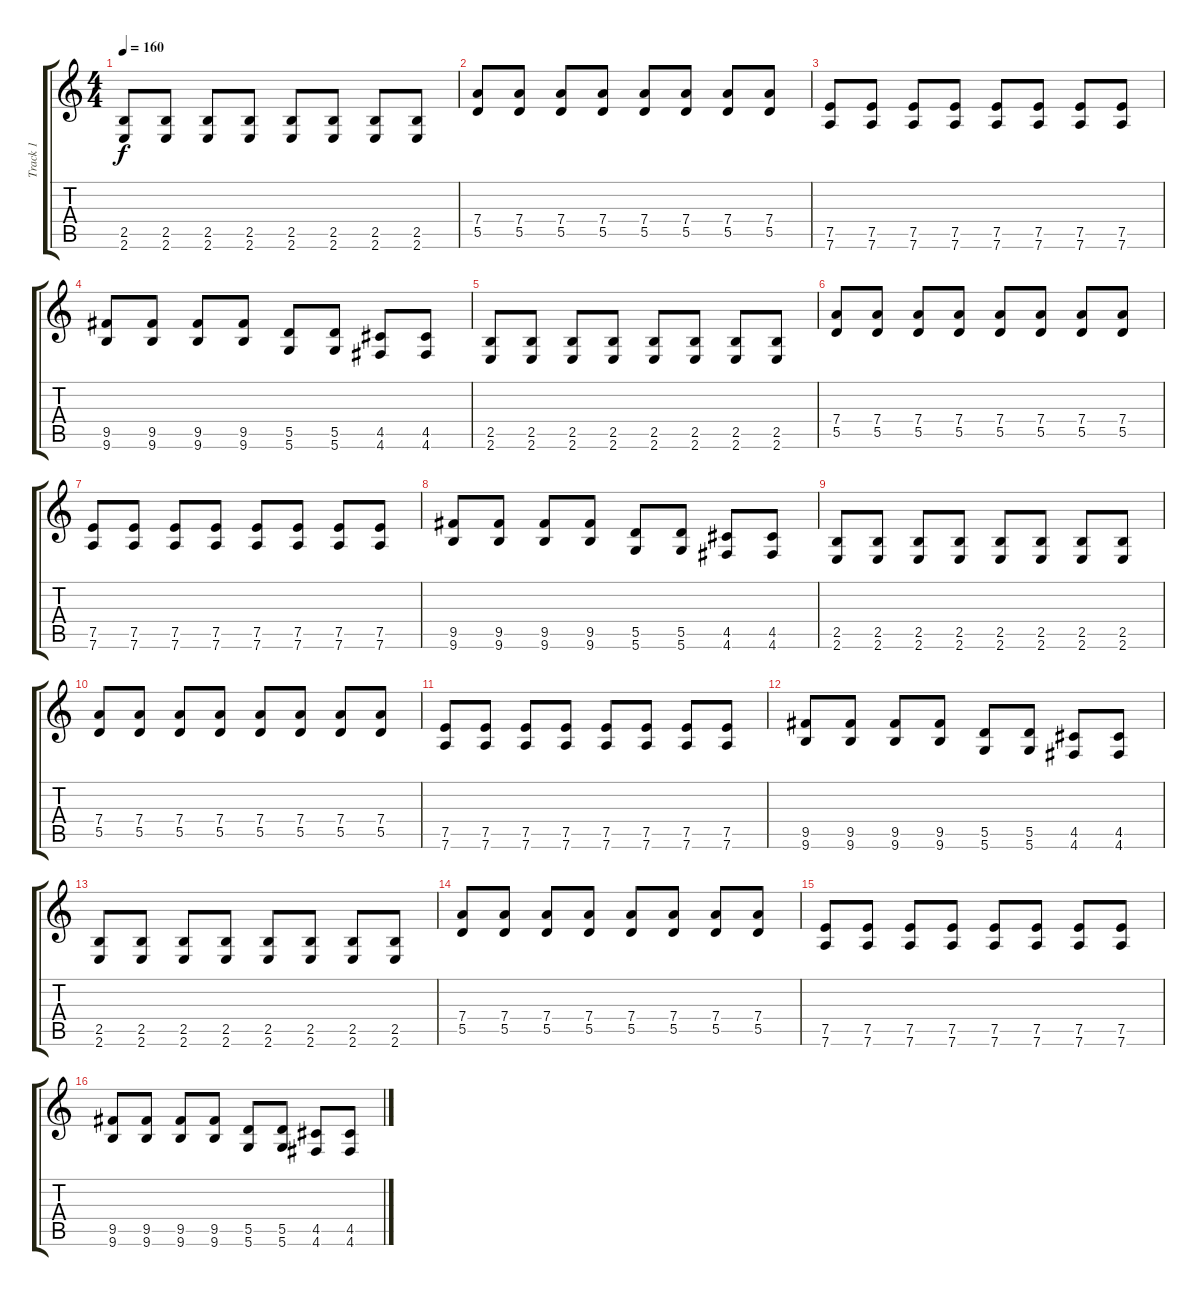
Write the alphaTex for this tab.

\track ("Track 1" "Track 1") {instrument distortionguitar}
\staff {score tabs}
\tuning (E4 B3 G3 D3 A2 D2) {hide}
\ts (4 4)
\tempo 160
\clef g2
\ks c
(2.5 2.6).8{dy f} (2.5 2.6).8 (2.5 2.6).8 (2.5 2.6).8 (2.5 2.6).8 (2.5 2.6).8 (2.5 2.6).8 (2.5 2.6).8 |
(7.4 5.5).8 (7.4 5.5).8 (7.4 5.5).8 (7.4 5.5).8 (7.4 5.5).8 (7.4 5.5).8 (7.4 5.5).8 (7.4 5.5).8 |
(7.5 7.6).8 (7.5 7.6).8 (7.5 7.6).8 (7.5 7.6).8 (7.5 7.6).8 (7.5 7.6).8 (7.5 7.6).8 (7.5 7.6).8 |
(9.5 9.6).8 (9.5 9.6).8 (9.5 9.6).8 (9.5 9.6).8 (5.5 5.6).8 (5.5 5.6).8 (4.5 4.6).8 (4.5 4.6).8 |
(2.5 2.6).8 (2.5 2.6).8 (2.5 2.6).8 (2.5 2.6).8 (2.5 2.6).8 (2.5 2.6).8 (2.5 2.6).8 (2.5 2.6).8 |
(7.4 5.5).8 (7.4 5.5).8 (7.4 5.5).8 (7.4 5.5).8 (7.4 5.5).8 (7.4 5.5).8 (7.4 5.5).8 (7.4 5.5).8 |
(7.5 7.6).8 (7.5 7.6).8 (7.5 7.6).8 (7.5 7.6).8 (7.5 7.6).8 (7.5 7.6).8 (7.5 7.6).8 (7.5 7.6).8 |
(9.5 9.6).8 (9.5 9.6).8 (9.5 9.6).8 (9.5 9.6).8 (5.5 5.6).8 (5.5 5.6).8 (4.5 4.6).8 (4.5 4.6).8 |
(2.5 2.6).8 (2.5 2.6).8 (2.5 2.6).8 (2.5 2.6).8 (2.5 2.6).8 (2.5 2.6).8 (2.5 2.6).8 (2.5 2.6).8 |
(7.4 5.5).8 (7.4 5.5).8 (7.4 5.5).8 (7.4 5.5).8 (7.4 5.5).8 (7.4 5.5).8 (7.4 5.5).8 (7.4 5.5).8 |
(7.5 7.6).8 (7.5 7.6).8 (7.5 7.6).8 (7.5 7.6).8 (7.5 7.6).8 (7.5 7.6).8 (7.5 7.6).8 (7.5 7.6).8 |
(9.5 9.6).8 (9.5 9.6).8 (9.5 9.6).8 (9.5 9.6).8 (5.5 5.6).8 (5.5 5.6).8 (4.5 4.6).8 (4.5 4.6).8 |
(2.5 2.6).8 (2.5 2.6).8 (2.5 2.6).8 (2.5 2.6).8 (2.5 2.6).8 (2.5 2.6).8 (2.5 2.6).8 (2.5 2.6).8 |
(7.4 5.5).8 (7.4 5.5).8 (7.4 5.5).8 (7.4 5.5).8 (7.4 5.5).8 (7.4 5.5).8 (7.4 5.5).8 (7.4 5.5).8 |
(7.5 7.6).8 (7.5 7.6).8 (7.5 7.6).8 (7.5 7.6).8 (7.5 7.6).8 (7.5 7.6).8 (7.5 7.6).8 (7.5 7.6).8 |
(9.5 9.6).8 (9.5 9.6).8 (9.5 9.6).8 (9.5 9.6).8 (5.5 5.6).8 (5.5 5.6).8 (4.5 4.6).8 (4.5 4.6).8
